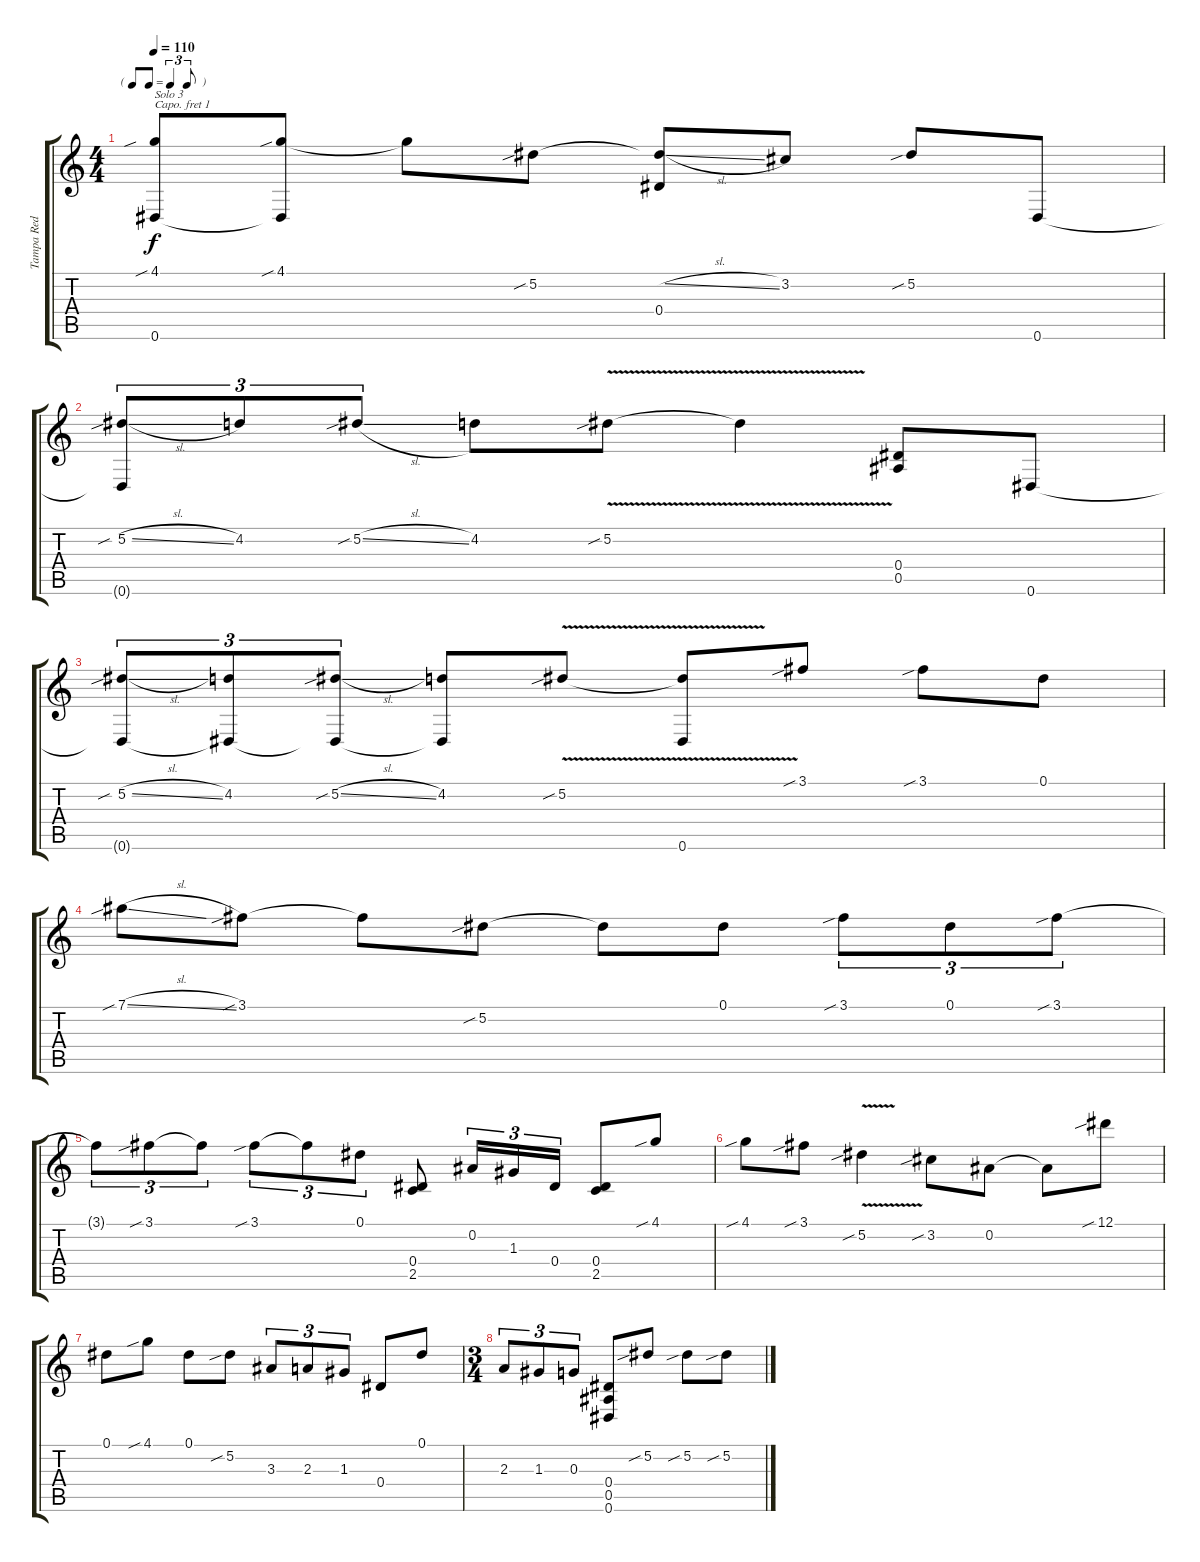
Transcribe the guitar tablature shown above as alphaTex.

\track ("Tampa Red" "Tampa Red") {instrument acousticguitarsteel}
\staff {score tabs}
\capo 1
\tuning (D4 A3 Gb3 D3 A2 D2) {hide}
\ts (4 4)
\tf triplet8th
\tempo 110
\clef g2
\ks c
(4.1{sib} 0.6{t}).8{txt "Solo 3" dy f} (4.1{sib} 0.6{t}).8 4.1{t}.8 5.2{sib}.8 (5.2{sl t} 0.4).8 3.2.8 5.2{sib}.8 0.6.8 |
(5.2{sib sl} 0.6{t}).8{tu (3 2)} 4.2.8{tu (3 2)} 5.2{sib sl}.8{tu (3 2)} 4.2.8 5.2{v sib}.8 5.2{t}.4 (0.4 0.5).8 0.6.8 |
(5.2{sib sl} 0.6{t}).8{tu (3 2)} (4.2 0.6{t}).8{tu (3 2)} (5.2{sib sl} 0.6{t}).8{tu (3 2)} (4.2 0.6{t}).8 5.2{v sib}.8 (5.2{t} 0.6).8 3.1{sib}.8 3.1{sib}.8 0.1.8 |
7.1{sib sl}.8 3.1{sib}.8 3.1{t}.8 5.2{sib}.8 5.2{t}.8 0.1.8 3.1{sib}.8{tu (3 2)} 0.1.8{tu (3 2)} 3.1{sib}.8{tu (3 2)} |
3.1{t}.8{tu (3 2)} 3.1{sib}.8{tu (3 2)} 3.1{t}.8{tu (3 2)} 3.1{sib}.8{tu (3 2)} 3.1{t}.8{tu (3 2)} 0.1.8{tu (3 2)} (0.4 2.5).8 0.2.16{tu (3 2)} 1.3.16{tu (3 2)} 0.4.16{tu (3 2)} (0.4 2.5).8 4.1{sib}.8 |
4.1{sib}.8 3.1{sib}.8 5.2{v sib}.4 3.2{sib}.8 0.2.8 0.2{t}.8 12.1{sib}.8 |
0.1.8 4.1{sib}.8 0.1.8 5.2{sib}.8 3.3.8{tu (3 2)} 2.3.8{tu (3 2)} 1.3.8{tu (3 2)} 0.4.8 0.1.8 |
\ts (3 4)
2.3.8{tu (3 2)} 1.3.8{tu (3 2)} 0.3.8{tu (3 2)} (0.4 0.5 0.6).8 5.2{sib}.8 5.2{sib}.8 5.2{sib}.8
